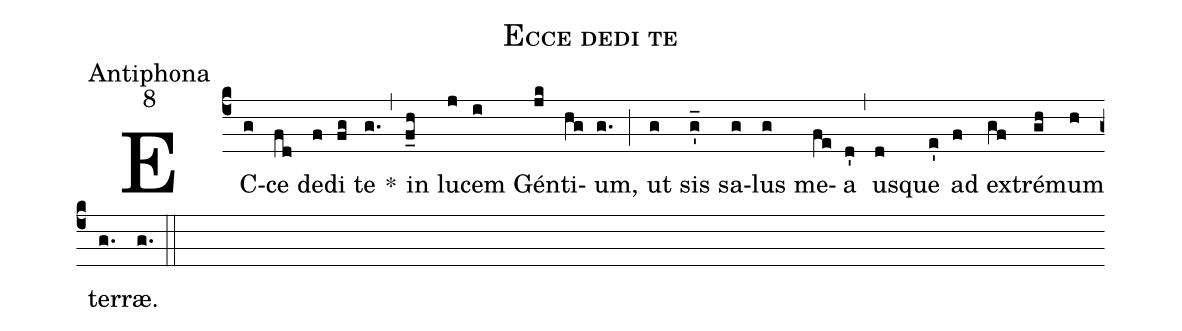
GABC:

name:Ecce dedi te;
office-part:Antiphona;
mode:8;
%%
(c4) EC(g)ce(fd) de(f)di(fg) te(g.) *(,)
in(f_h) lu(j)cem(i) Gén(jk)ti(hg)um,(g.) (;)
ut(g) sis(g'_) sa(g)lus(g) me(fe)a(d') (,)
u(d)sque(e') ad(f) ex(gf)tré(gh)mum(h) ter(g.)ræ.(g.) (::)
